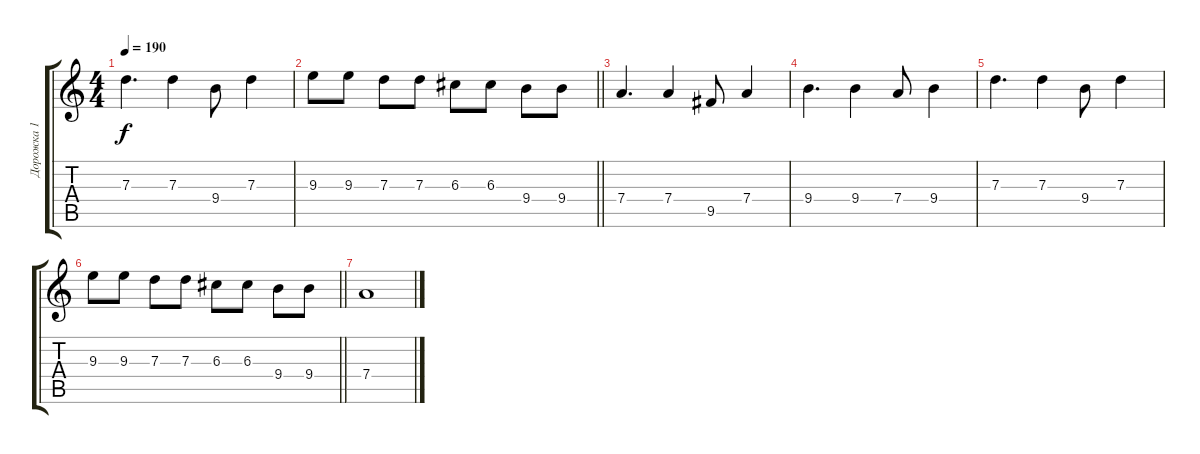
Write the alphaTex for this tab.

\track ("Дорожка 1" "Дорожка 1") {instrument acousticguitarnylon}
\staff {score tabs}
\tuning (E4 B3 G3 D3 A2 E2) {hide}
\ts (4 4)
\tempo 190
\clef g2
\ks c
7.3.4{d dy f} 7.3.4 9.4.8 7.3.4 |
\barLineRight lightlight
9.3.8 9.3.8 7.3.8 7.3.8 6.3.8 6.3.8 9.4.8 9.4.8 |
7.4.4{d} 7.4.4 9.5.8 7.4.4 |
9.4.4{d} 9.4.4 7.4.8 9.4.4 |
7.3.4{d} 7.3.4 9.4.8 7.3.4 |
\barLineRight lightlight
9.3.8 9.3.8 7.3.8 7.3.8 6.3.8 6.3.8 9.4.8 9.4.8 |
7.4.1
